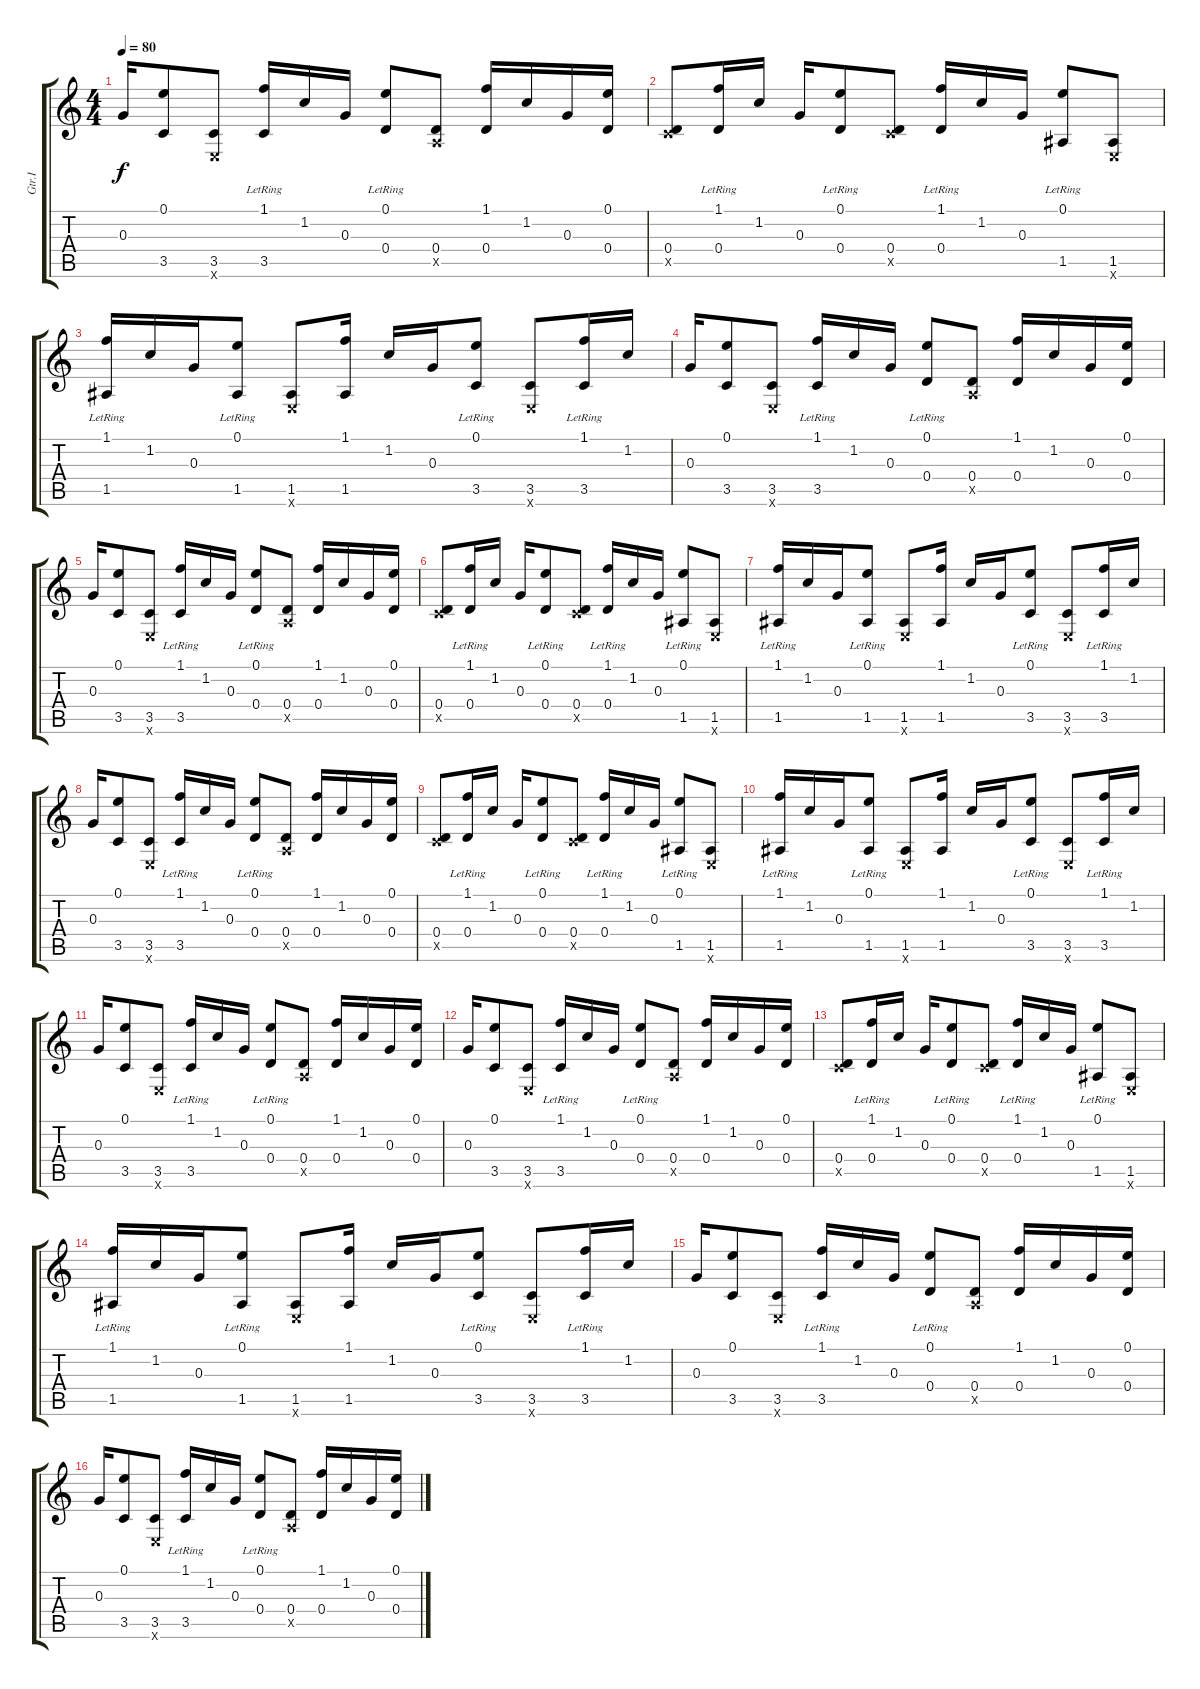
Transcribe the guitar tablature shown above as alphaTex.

\track ("Gtr.I" "Gtr.I") {instrument acousticguitarsteel}
\staff {score tabs}
\tuning (E4 B3 G3 D3 A2 E2) {hide}
\ts (4 4)
\tempo 80
\clef g2
\ks c
0.3.16{dy f} (0.1 3.5).8 (3.5 0.6{x}).8 (1.1{lr} 3.5{lr}).16 1.2.16 0.3.16 (0.1{lr} 0.4{lr}).8 (0.4 0.5{x}).8 (1.1 0.4).16 1.2.16 0.3.16 (0.1 0.4).16 |
(0.4 3.5{x}).8 (1.1{lr} 0.4{lr}).16 1.2.16 0.3.16 (0.1{lr} 0.4{lr}).8 (0.4 3.5{x}).8 (1.1{lr} 0.4{lr}).16 1.2.16 0.3.16 (0.1{lr} 1.5{lr}).8 (1.5 0.6{x}).8 |
(1.1{lr} 1.5{lr}).16 1.2.16 0.3.16 (0.1{lr} 1.5{lr}).8 (1.5 0.6{x}).8 (1.1 1.5).16 1.2.16 0.3.16 (0.1{lr} 3.5{lr}).8 (3.5 0.6{x}).8 (1.1{lr} 3.5{lr}).16 1.2.16 |
0.3.16 (0.1 3.5).8 (3.5 0.6{x}).8 (1.1{lr} 3.5{lr}).16 1.2.16 0.3.16 (0.1{lr} 0.4{lr}).8 (0.4 0.5{x}).8 (1.1 0.4).16 1.2.16 0.3.16 (0.1 0.4).16 |
0.3.16 (0.1 3.5).8 (3.5 0.6{x}).8 (1.1{lr} 3.5{lr}).16 1.2.16 0.3.16 (0.1{lr} 0.4{lr}).8 (0.4 0.5{x}).8 (1.1 0.4).16 1.2.16 0.3.16 (0.1 0.4).16 |
(0.4 3.5{x}).8 (1.1{lr} 0.4{lr}).16 1.2.16 0.3.16 (0.1{lr} 0.4{lr}).8 (0.4 3.5{x}).8 (1.1{lr} 0.4{lr}).16 1.2.16 0.3.16 (0.1{lr} 1.5{lr}).8 (1.5 0.6{x}).8 |
(1.1{lr} 1.5{lr}).16 1.2.16 0.3.16 (0.1{lr} 1.5{lr}).8 (1.5 0.6{x}).8 (1.1 1.5).16 1.2.16 0.3.16 (0.1{lr} 3.5{lr}).8 (3.5 0.6{x}).8 (1.1{lr} 3.5{lr}).16 1.2.16 |
0.3.16 (0.1 3.5).8 (3.5 0.6{x}).8 (1.1{lr} 3.5{lr}).16 1.2.16 0.3.16 (0.1{lr} 0.4{lr}).8 (0.4 0.5{x}).8 (1.1 0.4).16 1.2.16 0.3.16 (0.1 0.4).16 |
(0.4 3.5{x}).8 (1.1{lr} 0.4{lr}).16 1.2.16 0.3.16 (0.1{lr} 0.4{lr}).8 (0.4 3.5{x}).8 (1.1{lr} 0.4{lr}).16 1.2.16 0.3.16 (0.1{lr} 1.5{lr}).8 (1.5 0.6{x}).8 |
(1.1{lr} 1.5{lr}).16 1.2.16 0.3.16 (0.1{lr} 1.5{lr}).8 (1.5 0.6{x}).8 (1.1 1.5).16 1.2.16 0.3.16 (0.1{lr} 3.5{lr}).8 (3.5 0.6{x}).8 (1.1{lr} 3.5{lr}).16 1.2.16 |
0.3.16 (0.1 3.5).8 (3.5 0.6{x}).8 (1.1{lr} 3.5{lr}).16 1.2.16 0.3.16 (0.1{lr} 0.4{lr}).8 (0.4 0.5{x}).8 (1.1 0.4).16 1.2.16 0.3.16 (0.1 0.4).16 |
0.3.16 (0.1 3.5).8 (3.5 0.6{x}).8 (1.1{lr} 3.5{lr}).16 1.2.16 0.3.16 (0.1{lr} 0.4{lr}).8 (0.4 0.5{x}).8 (1.1 0.4).16 1.2.16 0.3.16 (0.1 0.4).16 |
(0.4 3.5{x}).8 (1.1{lr} 0.4{lr}).16 1.2.16 0.3.16 (0.1{lr} 0.4{lr}).8 (0.4 3.5{x}).8 (1.1{lr} 0.4{lr}).16 1.2.16 0.3.16 (0.1{lr} 1.5{lr}).8 (1.5 0.6{x}).8 |
(1.1{lr} 1.5{lr}).16 1.2.16 0.3.16 (0.1{lr} 1.5{lr}).8 (1.5 0.6{x}).8 (1.1 1.5).16 1.2.16 0.3.16 (0.1{lr} 3.5{lr}).8 (3.5 0.6{x}).8 (1.1{lr} 3.5{lr}).16 1.2.16 |
0.3.16 (0.1 3.5).8 (3.5 0.6{x}).8 (1.1{lr} 3.5{lr}).16 1.2.16 0.3.16 (0.1{lr} 0.4{lr}).8 (0.4 0.5{x}).8 (1.1 0.4).16 1.2.16 0.3.16 (0.1 0.4).16 |
0.3.16 (0.1 3.5).8 (3.5 0.6{x}).8 (1.1{lr} 3.5{lr}).16 1.2.16 0.3.16 (0.1{lr} 0.4{lr}).8 (0.4 0.5{x}).8 (1.1 0.4).16 1.2.16 0.3.16 (0.1 0.4).16
